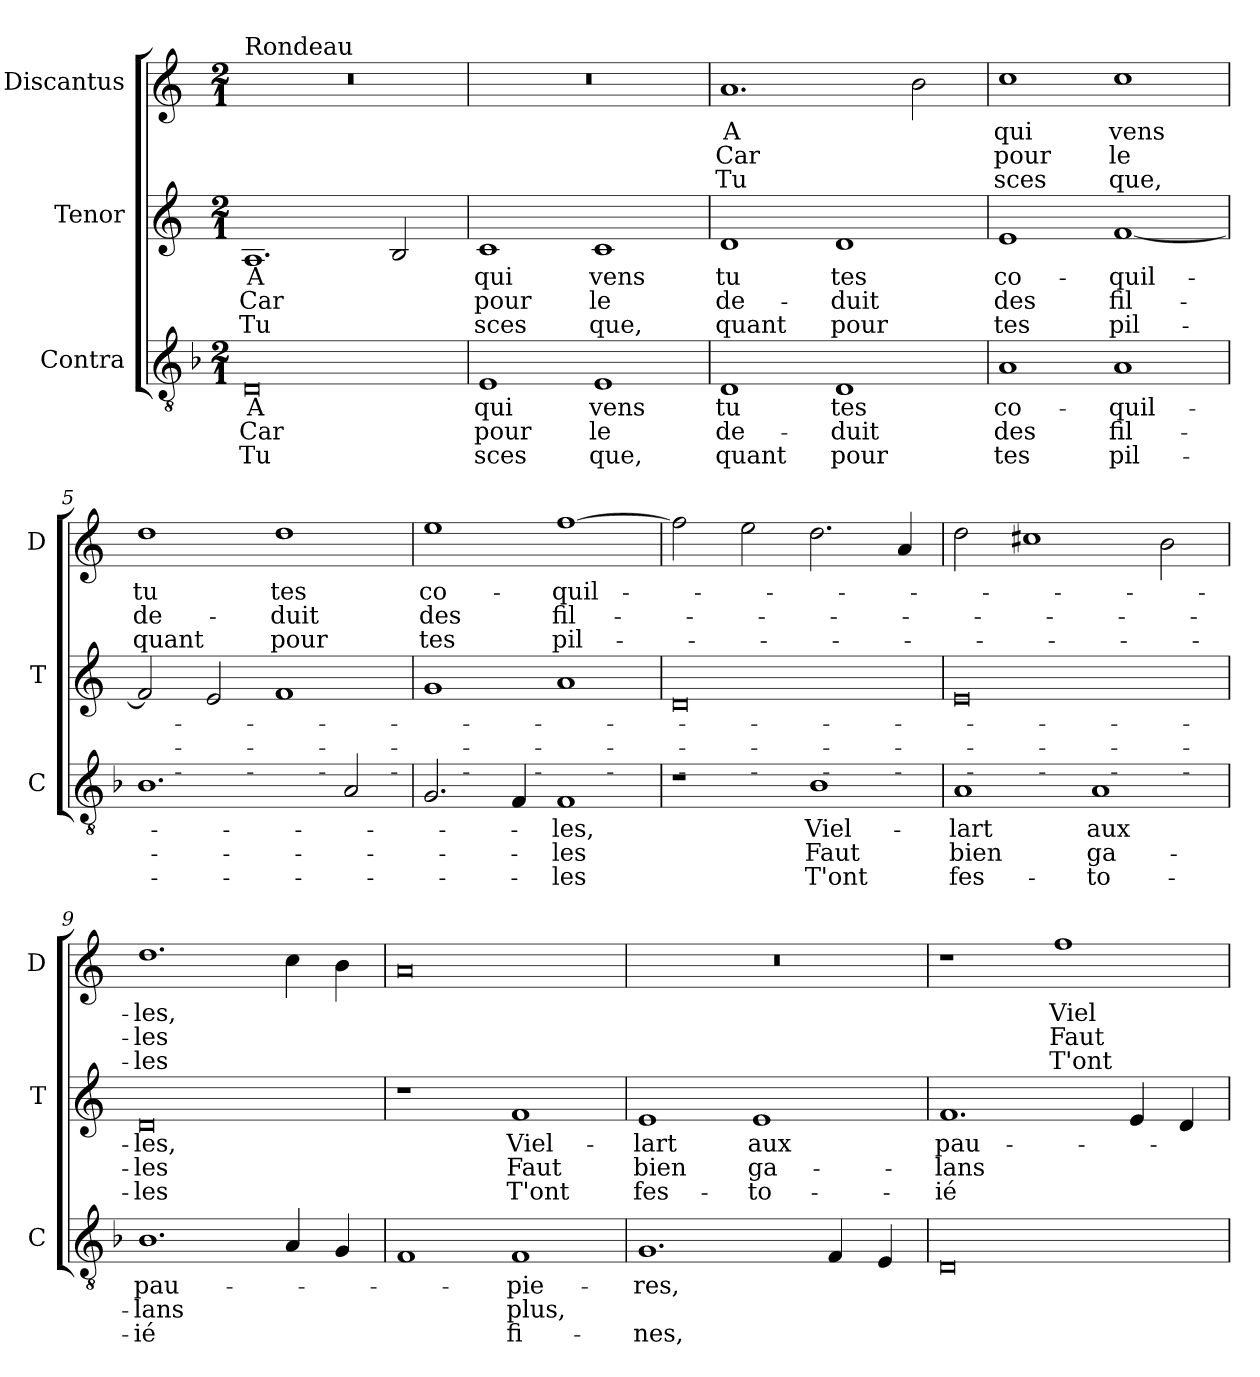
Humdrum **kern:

**kern	**text	**text	**text	**kern	**text	**text	**text	**kern	**text	**text	**text
*part3	*part3	*part3	*part3	*part2	*part2	*part2	*part2	*part1	*part1	*part1	*part1
*staff3	*staff3	*staff3	*staff3	*staff2	*staff2	*staff2	*staff2	*staff1	*staff1	*staff1	*staff1
*I"Contra	*	*	*	*I"Tenor	*	*	*	*I"Discantus	*	*	*
*I'C	*	*	*	*I'T	*	*	*	*I'D	*	*	*
*clefGv2	*	*	*	*clefG2	*	*	*	*clefG2	*	*	*
*k[b-]	*	*	*	*k[]	*	*	*	*k[]	*	*	*
*M2/1	*	*	*	*M2/1	*	*	*	*M2/1	*	*	*
=1	=1	=1	=1	=1	=1	=1	=1	=1	=1	=1	=1
!	!	!	!	!	!	!	!	!LO:TX:a:t=Rondeau	!	!	!
0D	A	Car	Tu	1.A	A	Car	Tu	0r	.	.	.
.	.	.	.	2B	.	.	.	.	.	.	.
=2	=2	=2	=2	=2	=2	=2	=2	=2	=2	=2	=2
1E	qui	pour	sces	1c	qui	pour	sces	0r	.	.	.
1E	vens	le	que,	1c	vens	le	que,	.	.	.	.
=3	=3	=3	=3	=3	=3	=3	=3	=3	=3	=3	=3
1D	tu	de-	quant	1d	tu	de-	quant	1.a	A	Car	Tu
1D	tes	-duit	pour	1d	tes	-duit	pour	.	.	.	.
.	.	.	.	.	.	.	.	2b	.	.	.
=4	=4	=4	=4	=4	=4	=4	=4	=4	=4	=4	=4
1A	co-	des	tes	1e	co-	des	tes	1cc	qui	pour	sces
1A	-quil-	fil-	pil-	[1f	-quil-	fil-	pil-	1cc	vens	le	que,
=5	=5	=5	=5	=5	=5	=5	=5	=5	=5	=5	=5
1.B-	.	.	.	2f]	.	.	.	1dd	tu	de-	quant
.	.	.	.	2e	.	.	.	.	.	.	.
.	.	.	.	1f	.	.	.	1dd	tes	-duit	pour
2A	.	.	.	.	.	.	.	.	.	.	.
=6	=6	=6	=6	=6	=6	=6	=6	=6	=6	=6	=6
2.G	.	.	.	1g	.	.	.	1ee	co-	des	tes
4F	.	.	.	.	.	.	.	.	.	.	.
1F	-les,	-les	-les	1a	.	.	.	[1ff	-quil-	fil-	pil-
=7	=7	=7	=7	=7	=7	=7	=7	=7	=7	=7	=7
1r	.	.	.	0d	.	.	.	2ff]	.	.	.
.	.	.	.	.	.	.	.	2ee	.	.	.
1B-	Viel-	Faut	T'ont	.	.	.	.	2.dd	.	.	.
.	.	.	.	.	.	.	.	4a	.	.	.
=8	=8	=8	=8	=8	=8	=8	=8	=8	=8	=8	=8
1A	-lart	bien	fes-	0e	.	.	.	2dd	.	.	.
.	.	.	.	.	.	.	.	1cc#X	.	.	.
1A	aux	ga-	-to-	.	.	.	.	.	.	.	.
.	.	.	.	.	.	.	.	2b	.	.	.
=9	=9	=9	=9	=9	=9	=9	=9	=9	=9	=9	=9
1.B-	pau-	-lans	-ié	0d	-les,	-les	-les	1.dd	-les,	-les	-les
4A	.	.	.	.	.	.	.	4cc	.	.	.
4G	.	.	.	.	.	.	.	4b	.	.	.
=10	=10	=10	=10	=10	=10	=10	=10	=10	=10	=10	=10
1F	.	.	.	1r	.	.	.	0a	.	.	.
1F	-pie-	plus,	fi-	1f	Viel-	Faut	T'ont	.	.	.	.
=11	=11	=11	=11	=11	=11	=11	=11	=11	=11	=11	=11
1.G	-res,	.	-nes,	1e	-lart	bien	fes-	0r	.	.	.
.	.	.	.	1e	aux	ga-	-to-	.	.	.	.
4F	.	.	.	.	.	.	.	.	.	.	.
4E	.	.	.	.	.	.	.	.	.	.	.
=12	=12	=12	=12	=12	=12	=12	=12	=12	=12	=12	=12
0D	.	.	.	1.f	pau-	-lans	-ié	1r	.	.	.
.	.	.	.	.	.	.	.	1ff	Viel-	Faut	T'ont
.	.	.	.	4e	.	.	.	.	.	.	.
.	.	.	.	4d	.	.	.	.	.	.	.
=	=	=	=	=	=	=	=	=	=	=	=
*-	*-	*-	*-	*-	*-	*-	*-	*-	*-	*-	*-
